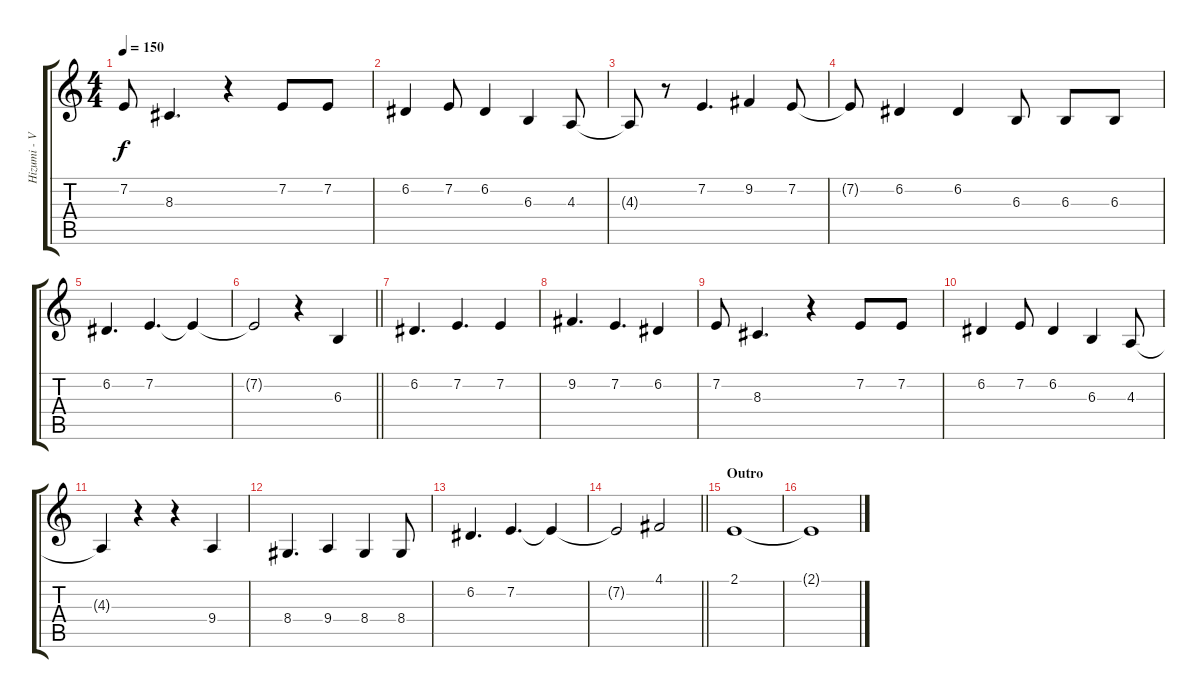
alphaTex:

\track ("Hizumi - Vocals" "Hizumi - V") {instrument lead6voice}
\staff {score tabs}
\tuning (D4 A3 F3 C3 G2 D2) {hide}
\ts (4 4)
\tempo 150
\clef g2
\ks c
7.2.8{dy f} 8.3.4{d} r.4 7.2.8 7.2.8 |
6.2.4 7.2.8 6.2.4 6.3.4 4.3.8 |
4.3{t}.8 r.8 7.2.4{d} 9.2.4 7.2.8 |
7.2{t}.8 6.2.4 6.2.4 6.3.8 6.3.8 6.3.8 |
6.2.4{d} 7.2.4{d} 7.2{t}.4 |
\barLineRight lightlight
7.2{t}.2 r.4 6.3.4 |
\section ("" "")
6.2.4{d} 7.2.4{d} 7.2.4 |
9.2.4{d} 7.2.4{d} 6.2.4 |
7.2.8 8.3.4{d} r.4 7.2.8 7.2.8 |
6.2.4 7.2.8 6.2.4 6.3.4 4.3.8 |
4.3{t}.4 r.4 r.4 9.4.4 |
8.4.4{d} 9.4.4 8.4.4 8.4.8 |
6.2.4{d} 7.2.4{d} 7.2{t}.4 |
\barLineRight lightlight
7.2{t}.2 4.1.2 |
\section ("" "Outro")
2.1.1 |
2.1{t}.1
